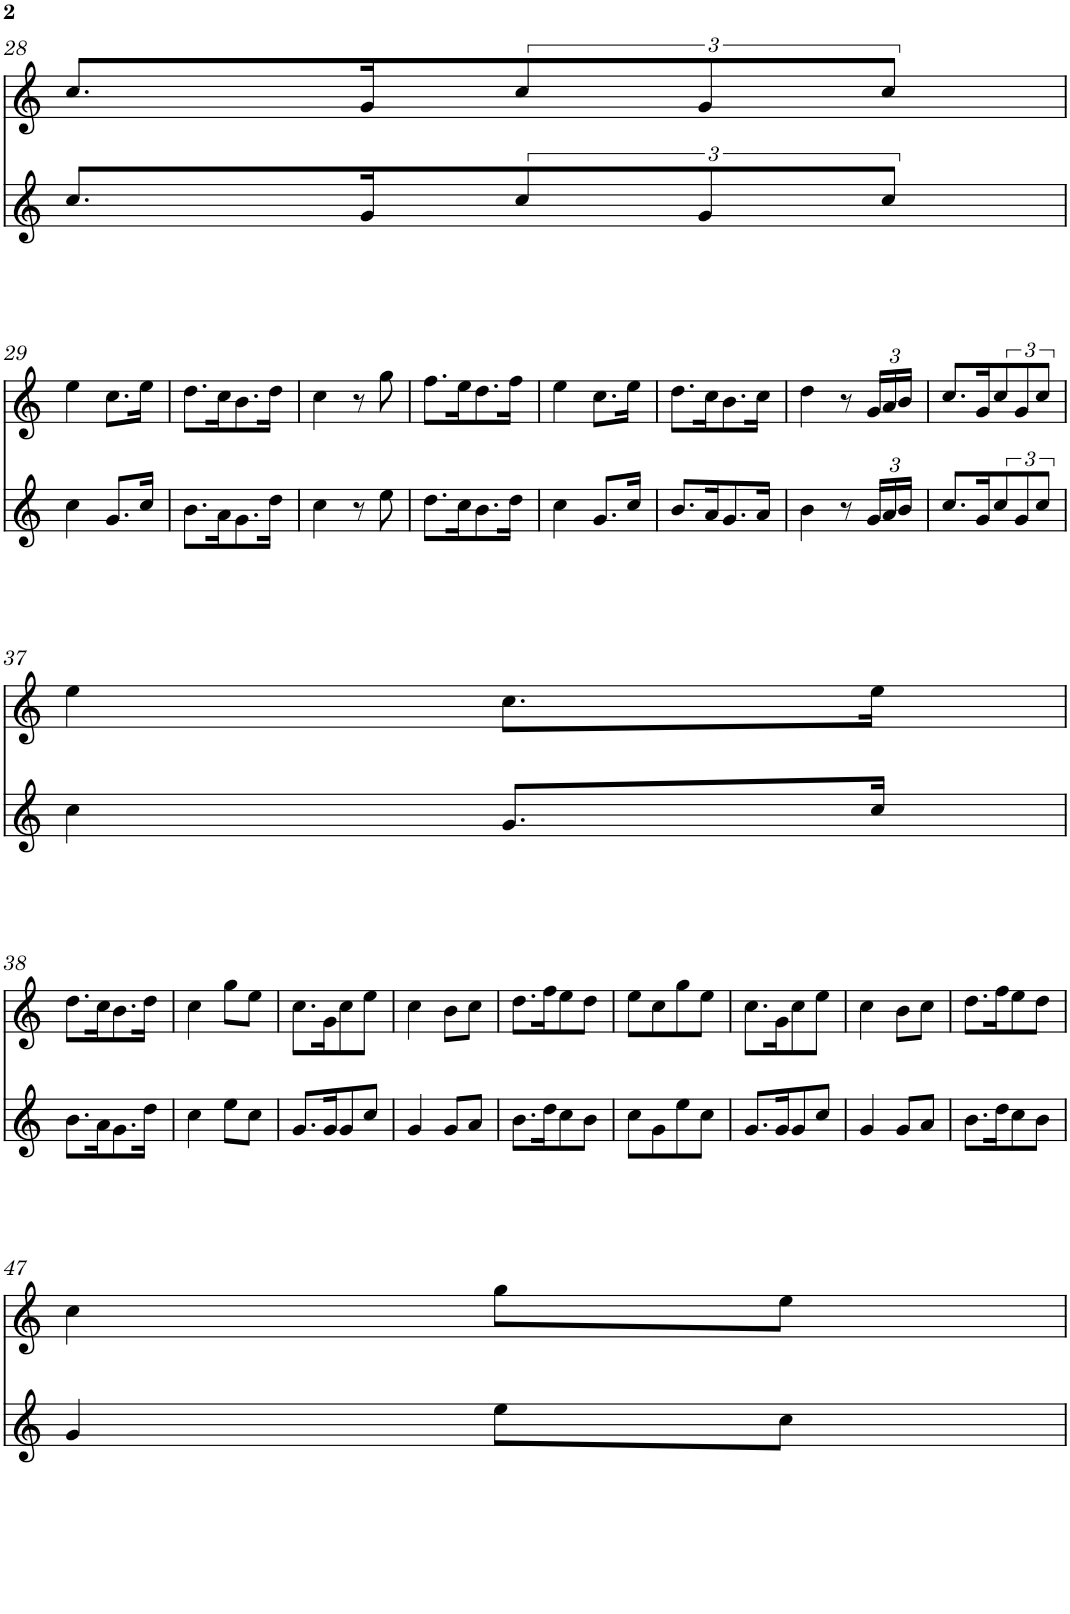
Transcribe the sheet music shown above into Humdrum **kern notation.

**kern	**kern
*part2	*part1
*staff2	*staff1
*I"Gralla 2	*I"Gralla 1
!!LO:PB:g=z
*clefG2	*clefG2
*k[]	*k[]
*M1/4	*M1/4
=28	=28
8.cc/L	8.cc/L
16g/K	16g/K
12cc/	12cc/
12g/	12g/
12cc/J	12cc/J
!!LO:LB:g=z
=29	=29
4cc\	4ee\
8.g/L	8.cc\L
16cc/Jk	16ee\Jk
=30	=30
8.b\L	8.dd\L
16a\K	16cc\K
8.g\	8.b\
16dd\Jk	16dd\Jk
=31	=31
4cc\	4cc\
8r	8r
8ee\	8gg\
=32	=32
8.dd\L	8.ff\L
16cc\K	16ee\K
8.b\	8.dd\
16dd\Jk	16ff\Jk
=33	=33
4cc\	4ee\
8.g/L	8.cc\L
16cc/Jk	16ee\Jk
=34	=34
8.b/L	8.dd\L
16a/K	16cc\K
8.g/	8.b\
16a/Jk	16cc\Jk
=35	=35
4b\	4dd\
8r	8r
*Xbrackettup	*Xbrackettup
24g/LL	24g/LL
24a/	24a/
24b/JJ	24b/JJ
=36	=36
8.cc/L	8.cc/L
16g/K	16g/K
*brackettup	*brackettup
12cc/	12cc/
12g/	12g/
12cc/J	12cc/J
!!LO:LB:g=z
=37	=37
4cc\	4ee\
8.g/L	8.cc\L
16cc/Jk	16ee\Jk
!!LO:LB:g=z
=38	=38
8.b\L	8.dd\L
16a\K	16cc\K
8.g\	8.b\
16dd\Jk	16dd\Jk
=39	=39
4cc\	4cc\
8ee\L	8gg\L
8cc\J	8ee\J
=40	=40
8.g/L	8.cc\L
16g/K	16g\K
8g/	8cc\
8cc/J	8ee\J
=41	=41
4g/	4cc\
8g/L	8b\L
8a/J	8cc\J
=42	=42
8.b\L	8.dd\L
16dd\K	16ff\K
8cc\	8ee\
8b\J	8dd\J
=43	=43
8cc\L	8ee\L
8g\	8cc\
8ee\	8gg\
8cc\J	8ee\J
=44	=44
8.g/L	8.cc\L
16g/K	16g\K
8g/	8cc\
8cc/J	8ee\J
=45	=45
4g/	4cc\
8g/L	8b\L
8a/J	8cc\J
=46	=46
8.b\L	8.dd\L
16dd\K	16ff\K
8cc\	8ee\
8b\J	8dd\J
!!LO:LB:g=z
=47	=47
4g/	4cc\
8ee\L	8gg\L
8cc\J	8ee\J
=	=
*-	*-
